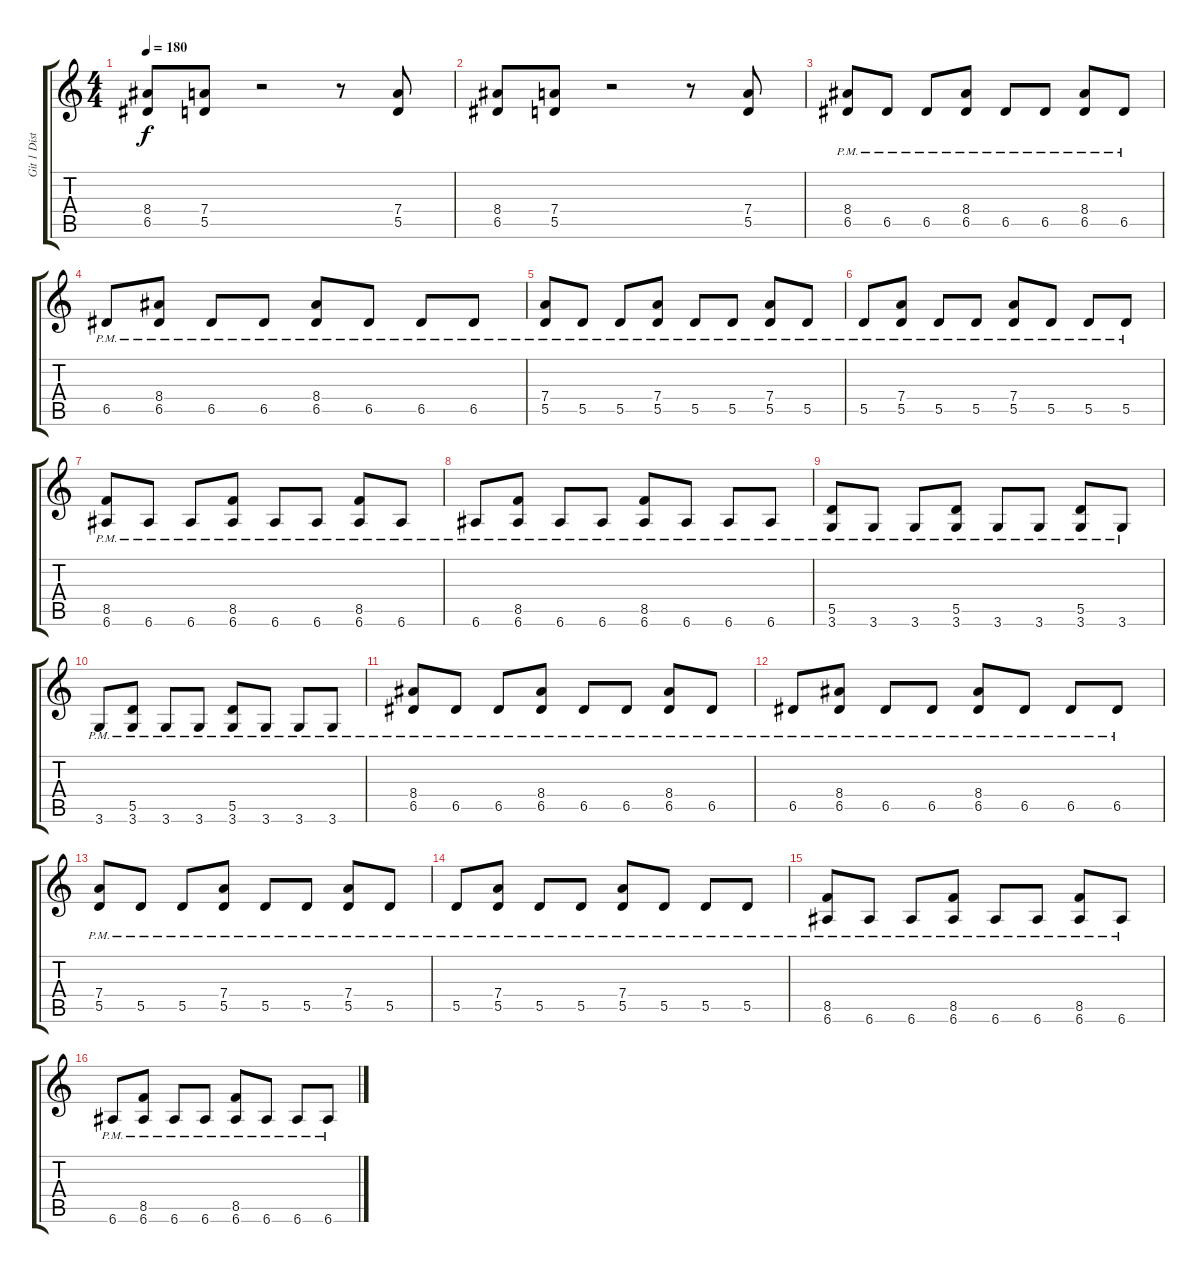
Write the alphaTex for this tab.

\track ("Git 1 Dist" "Git 1 Dist") {instrument distortionguitar}
\staff {score tabs}
\tuning (E4 B3 G3 D3 A2 E2) {hide}
\ts (4 4)
\tempo 180
\clef g2
\ks c
(8.4 6.5).8{dy f} (7.4 5.5).8 r.2 r.8 (7.4 5.5).8 |
(8.4 6.5).8 (7.4 5.5).8 r.2 r.8 (7.4 5.5).8 |
(8.4{pm} 6.5{pm}).8 6.5{pm}.8 6.5{pm}.8 (8.4{pm} 6.5{pm}).8 6.5{pm}.8 6.5{pm}.8 (8.4{pm} 6.5{pm}).8 6.5{pm}.8 |
6.5{pm}.8 (8.4{pm} 6.5{pm}).8 6.5{pm}.8 6.5{pm}.8 (8.4{pm} 6.5{pm}).8 6.5{pm}.8 6.5{pm}.8 6.5{pm}.8 |
(7.4{pm} 5.5{pm}).8 5.5{pm}.8 5.5{pm}.8 (7.4{pm} 5.5{pm}).8 5.5{pm}.8 5.5{pm}.8 (7.4{pm} 5.5{pm}).8 5.5{pm}.8 |
5.5{pm}.8 (7.4{pm} 5.5{pm}).8 5.5{pm}.8 5.5{pm}.8 (7.4{pm} 5.5{pm}).8 5.5{pm}.8 5.5{pm}.8 5.5{pm}.8 |
(8.5{pm} 6.6{pm}).8 6.6{pm}.8 6.6{pm}.8 (8.5{pm} 6.6{pm}).8 6.6{pm}.8 6.6{pm}.8 (8.5{pm} 6.6{pm}).8 6.6{pm}.8 |
6.6{pm}.8 (8.5{pm} 6.6{pm}).8 6.6{pm}.8 6.6{pm}.8 (8.5{pm} 6.6{pm}).8 6.6{pm}.8 6.6{pm}.8 6.6{pm}.8 |
(5.5{pm} 3.6{pm}).8 3.6{pm}.8 3.6{pm}.8 (5.5{pm} 3.6{pm}).8 3.6{pm}.8 3.6{pm}.8 (5.5{pm} 3.6{pm}).8 3.6{pm}.8 |
3.6{pm}.8 (5.5{pm} 3.6{pm}).8 3.6{pm}.8 3.6{pm}.8 (5.5{pm} 3.6{pm}).8 3.6{pm}.8 3.6{pm}.8 3.6{pm}.8 |
(8.4{pm} 6.5{pm}).8 6.5{pm}.8 6.5{pm}.8 (8.4{pm} 6.5{pm}).8 6.5{pm}.8 6.5{pm}.8 (8.4{pm} 6.5{pm}).8 6.5{pm}.8 |
6.5{pm}.8 (8.4{pm} 6.5{pm}).8 6.5{pm}.8 6.5{pm}.8 (8.4{pm} 6.5{pm}).8 6.5{pm}.8 6.5{pm}.8 6.5{pm}.8 |
(7.4{pm} 5.5{pm}).8 5.5{pm}.8 5.5{pm}.8 (7.4{pm} 5.5{pm}).8 5.5{pm}.8 5.5{pm}.8 (7.4{pm} 5.5{pm}).8 5.5{pm}.8 |
5.5{pm}.8 (7.4{pm} 5.5{pm}).8 5.5{pm}.8 5.5{pm}.8 (7.4{pm} 5.5{pm}).8 5.5{pm}.8 5.5{pm}.8 5.5{pm}.8 |
(8.5{pm} 6.6{pm}).8 6.6{pm}.8 6.6{pm}.8 (8.5{pm} 6.6{pm}).8 6.6{pm}.8 6.6{pm}.8 (8.5{pm} 6.6{pm}).8 6.6{pm}.8 |
6.6{pm}.8 (8.5{pm} 6.6{pm}).8 6.6{pm}.8 6.6{pm}.8 (8.5{pm} 6.6{pm}).8 6.6{pm}.8 6.6{pm}.8 6.6{pm}.8
